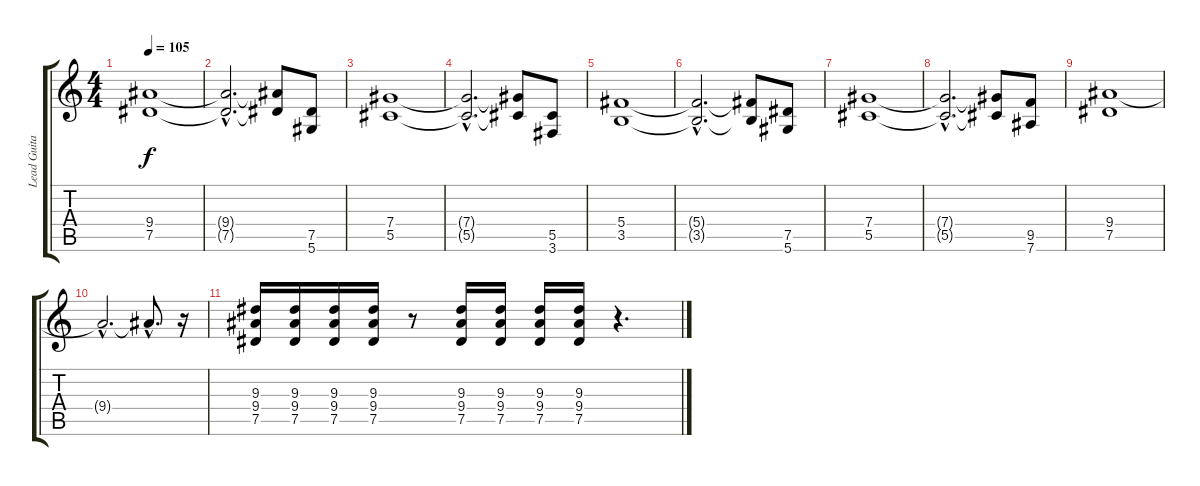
\track ("Lead Guitar" "Lead Guita") {instrument distortionguitar}
\staff {score tabs}
\tuning (Eb4 Bb3 Gb3 Db3 Ab2 Eb2) {hide}
\ts (4 4)
\tempo 105
\clef g2
\ks c
(9.4 7.5).1{dy f} |
(9.4{hac t} 7.5{hac t}).2{d} (9.4{t} 7.5{t}).8 (7.5 5.6).8 |
(7.4 5.5).1 |
(7.4{hac t} 5.5{hac t}).2{d} (7.4{t} 5.5{t}).8 (5.5 3.6).8 |
(5.4 3.5).1 |
(5.4{hac t} 3.5{hac t}).2{d} (5.4{t} 3.5{t}).8 (7.5 5.6).8 |
(7.4 5.5).1 |
(7.4{hac t} 5.5{hac t}).2{d} (7.4{t} 5.5{t}).8 (9.5 7.6).8 |
(9.4 7.5).1 |
9.4{hac t}.2{d} 9.4{hac t}.8{d} r.16 |
(9.3 9.4 7.5).16 (9.3 9.4 7.5).16 (9.3 9.4 7.5).16 (9.3 9.4 7.5).16 r.8 (9.3 9.4 7.5).16 (9.3 9.4 7.5).16 (9.3 9.4 7.5).16 (9.3 9.4 7.5).16 r.4{d}
